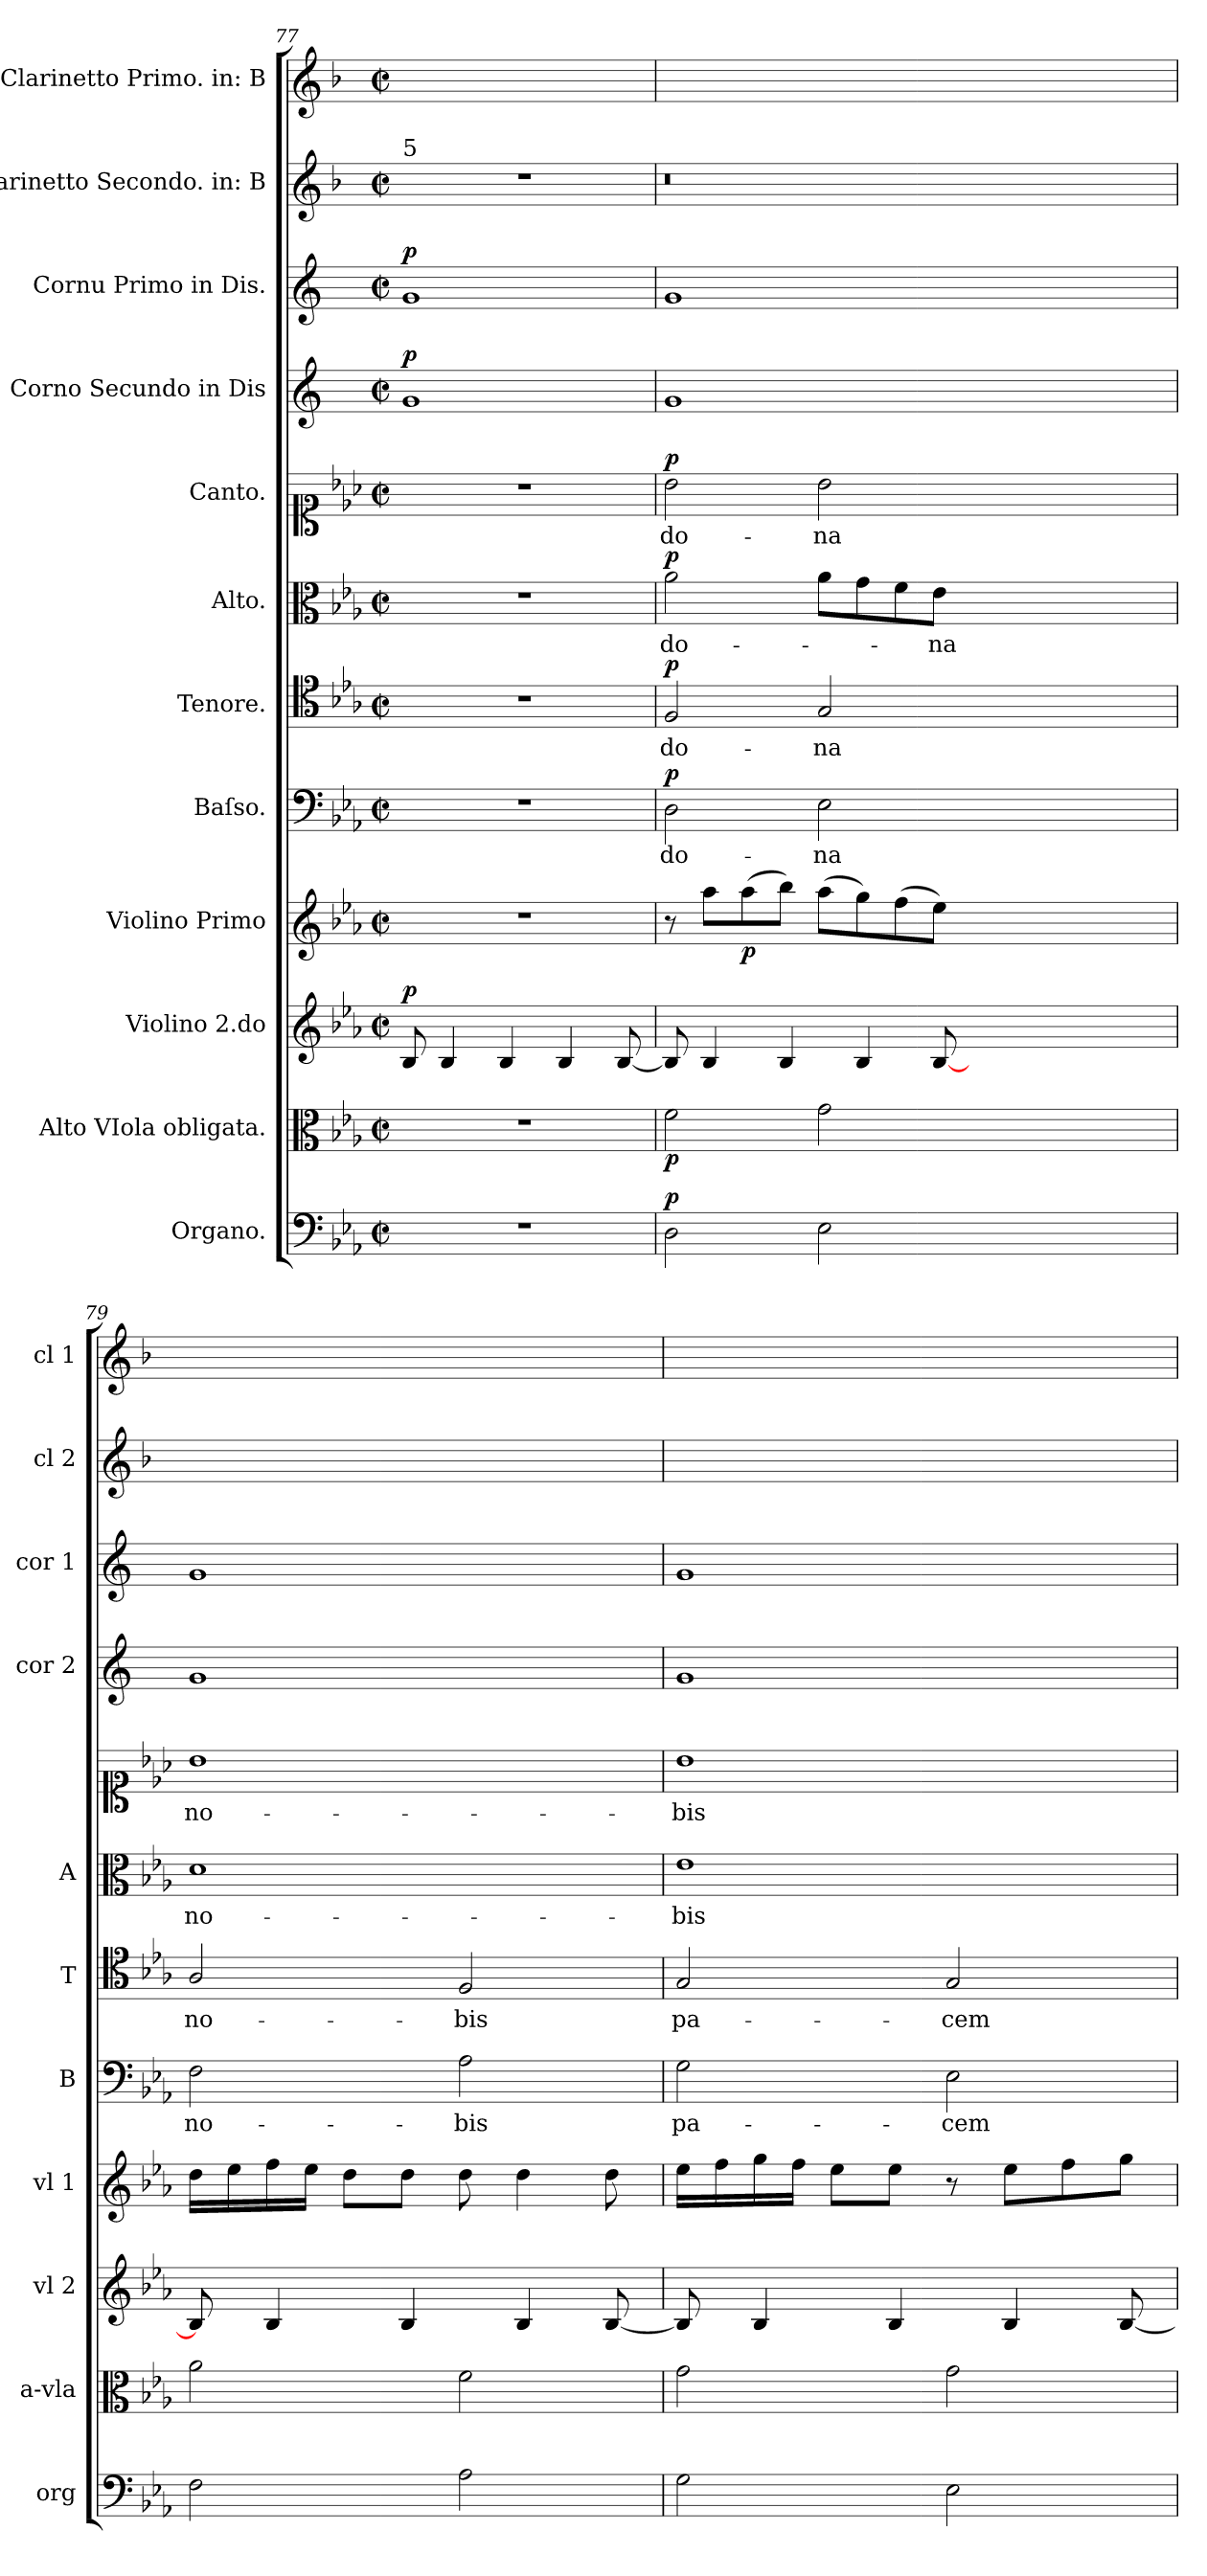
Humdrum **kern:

**kern	**dynam	**kern	**dynam	**kern	**dynam	**kern	**dynam	**kern	**text	**dynam	**kern	**text	**dynam	**kern	**text	**dynam	**kern	**text	**dynam	**kern	**dynam	**kern	**dynam	**kern	**kern
*part12	*part12	*part11	*part11	*part10	*part10	*part9	*part9	*part8	*part8	*part8	*part7	*part7	*part7	*part6	*part6	*part6	*part5	*part5	*part5	*part4	*part4	*part3	*part3	*part2	*part1
*staff12	*staff12	*staff11	*staff11	*staff10	*staff10	*staff9	*staff9	*staff8	*staff8	*staff8	*staff7	*staff7	*staff7	*staff6	*staff6	*staff6	*staff5	*staff5	*staff5	*staff4	*staff4	*staff3	*staff3	*staff2	*staff1
*I"Organo.	*	*I"Alto VIola obligata.	*	*I"Violino 2.do	*	*I"Violino Primo	*	*I"Baſso.	*	*	*I"Tenore.	*	*	*I"Alto.	*	*	*I"Canto.	*	*	*I"Corno Secundo in Dis	*	*I"Cornu Primo in Dis.	*	*I"Clarinetto Secondo. in: B	*I"Clarinetto Primo. in: B
*I'org	*	*I'a-vla	*	*I'vl 2	*	*I'vl 1	*	*I'B	*	*	*I'T	*	*	*I'A	*	*	*	*	*	*I'cor 2	*	*I'cor 1	*	*I'cl 2	*I'cl 1
*clefF4	*	*clefC3	*	*clefG2	*	*clefG2	*	*clefF4	*	*	*clefC4	*	*	*clefC3	*	*	*clefC1	*	*	*clefG2	*	*clefG2	*	*clefG2	*clefG2
*	*	*	*	*	*	*	*	*	*	*	*	*	*	*	*	*	*	*	*	*ITrd5c9	*	*ITrd5c9	*	*ITrd1c2	*ITrd1c2
*k[b-e-a-]	*	*k[b-e-a-]	*	*k[b-e-a-]	*	*k[b-e-a-]	*	*k[b-e-a-]	*	*	*k[b-e-a-]	*	*	*k[b-e-a-]	*	*	*k[b-e-a-]	*	*	*k[b-e-a-]	*	*k[b-e-a-]	*	*k[b-e-a-]	*k[b-e-a-]
*E-:	*	*E-:	*	*E-:	*	*E-:	*	*E-:	*	*	*E-:	*	*	*E-:	*	*	*E-:	*	*	*E-:	*	*E-:	*	*E-:	*E-:
*M2/2	*	*M2/2	*	*M2/2	*	*M2/2	*	*M2/2	*	*	*M2/2	*	*	*M2/2	*	*	*M2/2	*	*	*M2/2	*	*M2/2	*	*M2/2	*M2/2
*met(c|)	*	*met(c|)	*	*met(c|)	*	*met(c|)	*	*met(c|)	*	*	*met(c|)	*	*	*met(c|)	*	*	*met(c|)	*	*	*met(c|)	*	*met(c|)	*	*met(c|)	*met(c|)
=77	=77	=77	=77	=77	=77	=77	=77	=77	=77	=77	=77	=77	=77	=77	=77	=77	=77	=77	=77	=77	=77	=77	=77	=77	=77
!	!	!	!	!	!	!	!	!	!	!	!	!	!	!	!	!	!	!	!	!	!	!	!	!LO:TX:a:t=5	!
!	!	!	!	!	!LO:DY:a	!	!	!	!	!	!	!	!	!	!	!	!	!	!	!	!LO:DY:a	!	!LO:DY:a	!	!
1r	.	1r	.	8B-/	p	1r	.	1r	.	.	1r	.	.	1r	.	.	1r	.	.	1B-	p	1B-	p	1r	1ryy
.	.	.	.	4B-/	.	.	.	.	.	.	.	.	.	.	.	.	.	.	.	.	.	.	.	.	.
.	.	.	.	4B-/	.	.	.	.	.	.	.	.	.	.	.	.	.	.	.	.	.	.	.	.	.
.	.	.	.	4B-/	.	.	.	.	.	.	.	.	.	.	.	.	.	.	.	.	.	.	.	.	.
.	.	.	.	[8B-/	.	.	.	.	.	.	.	.	.	.	.	.	.	.	.	.	.	.	.	.	.
=78	=78	=78	=78	=78	=78	=78	=78	=78	=78	=78	=78	=78	=78	=78	=78	=78	=78	=78	=78	=78	=78	=78	=78	=78	=78
!	!LO:DY:a	!	!	!	!	!	!	!	!	!LO:DY:a	!	!	!LO:DY:a	!	!	!LO:DY:a	!	!	!LO:DY:a	!	!	!	!	!	!
2D\	p	2f\	p	8B-/]	.	8r	.	2D\	do-	p	2F/	do-	p	2a-\	do-	p	2b-\	do-	p	1B-	.	1B-	.	0.r	1ryy
.	.	.	.	4B-/	.	8aa-\L	.	.	.	.	.	.	.	.	.	.	.	.	.	.	.	.	.	.	.
.	.	.	.	.	.	(8aa-\	p	.	.	.	.	.	.	.	.	.	.	.	.	.	.	.	.	.	.
.	.	.	.	4B-/	.	8bb-\J)	.	.	.	.	.	.	.	.	.	.	.	.	.	.	.	.	.	.	.
2E-\	.	2g\	.	.	.	(8aa-\L	.	2E-\	-na	.	2G/	-na	.	8a-\L	.	.	2b-\	-na	.	.	.	.	.	.	.
.	.	.	.	4B-/	.	8gg\)	.	.	.	.	.	.	.	8g\	.	.	.	.	.	.	.	.	.	.	.
.	.	.	.	.	.	(8ff\	.	.	.	.	.	.	.	8f\	.	.	.	.	.	.	.	.	.	.	.
.	.	.	.	[8B-/	.	8ee-\J)	.	.	.	.	.	.	.	8e-\J	-na	.	.	.	.	.	.	.	.	.	.
0ryy	.	0ryy	.	0ryy	.	0ryy	.	0ryy	.	.	0ryy	.	.	0ryy	.	.	0ryy	.	.	0ryy	.	0ryy	.	.	0ryy
=79	=79	=79	=79	=79	=79	=79	=79	=79	=79	=79	=79	=79	=79	=79	=79	=79	=79	=79	=79	=79	=79	=79	=79	=79	=79
2F\	.	2a-\	.	8B-/]	.	16dd\LL	.	2F\	no-	.	2A-/	no-	.	1d	no-	.	1b-	no-	.	1B-	.	1B-	.	1ryy	1ryy
.	.	.	.	.	.	16ee-\	.	.	.	.	.	.	.	.	.	.	.	.	.	.	.	.	.	.	.
.	.	.	.	4B-/	.	16ff\	.	.	.	.	.	.	.	.	.	.	.	.	.	.	.	.	.	.	.
.	.	.	.	.	.	16ee-\JJ	.	.	.	.	.	.	.	.	.	.	.	.	.	.	.	.	.	.	.
.	.	.	.	.	.	8dd\L	.	.	.	.	.	.	.	.	.	.	.	.	.	.	.	.	.	.	.
.	.	.	.	4B-/	.	8dd\J	.	.	.	.	.	.	.	.	.	.	.	.	.	.	.	.	.	.	.
2A-\	.	2f\	.	.	.	8dd\	.	2A-\	-bis	.	2F/	-bis	.	.	.	.	.	.	.	.	.	.	.	.	.
.	.	.	.	4B-/	.	4dd\	.	.	.	.	.	.	.	.	.	.	.	.	.	.	.	.	.	.	.
.	.	.	.	[8B-/	.	8dd\	.	.	.	.	.	.	.	.	.	.	.	.	.	.	.	.	.	.	.
=80	=80	=80	=80	=80	=80	=80	=80	=80	=80	=80	=80	=80	=80	=80	=80	=80	=80	=80	=80	=80	=80	=80	=80	=80	=80
2G\	.	2g\	.	8B-/]	.	16ee-\LL	.	2G\	pa-	.	2G/	pa-	.	1e-	-bis	.	1b-	-bis	.	1B-	.	1B-	.	1ryy	1ryy
.	.	.	.	.	.	16ff\	.	.	.	.	.	.	.	.	.	.	.	.	.	.	.	.	.	.	.
.	.	.	.	4B-/	.	16gg\	.	.	.	.	.	.	.	.	.	.	.	.	.	.	.	.	.	.	.
.	.	.	.	.	.	16ff\JJ	.	.	.	.	.	.	.	.	.	.	.	.	.	.	.	.	.	.	.
.	.	.	.	.	.	8ee-\L	.	.	.	.	.	.	.	.	.	.	.	.	.	.	.	.	.	.	.
.	.	.	.	4B-/	.	8ee-\J	.	.	.	.	.	.	.	.	.	.	.	.	.	.	.	.	.	.	.
2E-\	.	2g\	.	.	.	8r	.	2E-\	-cem	.	2G/	-cem	.	.	.	.	.	.	.	.	.	.	.	.	.
.	.	.	.	4B-/	.	8ee-\L	.	.	.	.	.	.	.	.	.	.	.	.	.	.	.	.	.	.	.
.	.	.	.	.	.	8ff\	.	.	.	.	.	.	.	.	.	.	.	.	.	.	.	.	.	.	.
.	.	.	.	[8B-/	.	8gg\J	.	.	.	.	.	.	.	.	.	.	.	.	.	.	.	.	.	.	.
=	=	=	=	=	=	=	=	=	=	=	=	=	=	=	=	=	=	=	=	=	=	=	=	=	=
*-	*-	*-	*-	*-	*-	*-	*-	*-	*-	*-	*-	*-	*-	*-	*-	*-	*-	*-	*-	*-	*-	*-	*-	*-	*-
